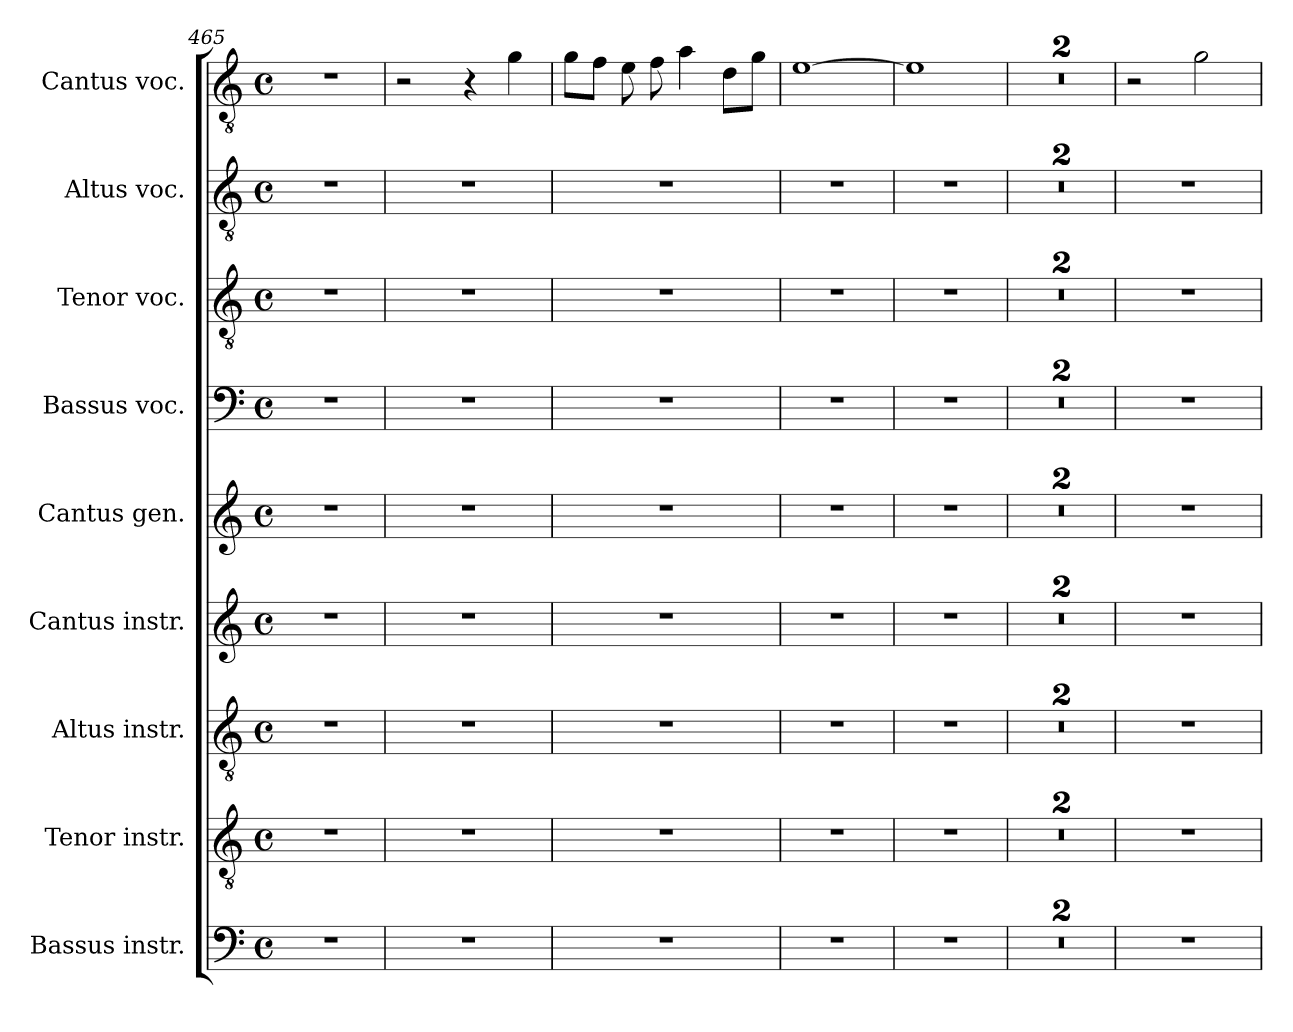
**kern	**kern	**kern	**kern	**kern	**kern	**kern	**kern	**kern
*part9	*part8	*part7	*part6	*part5	*part4	*part3	*part2	*part1
*staff9	*staff8	*staff7	*staff6	*staff5	*staff4	*staff3	*staff2	*staff1
*I"Bassus instr.	*I"Tenor instr.	*I"Altus instr.	*I"Cantus instr.	*I"Cantus gen.	*I"Bassus voc.	*I"Tenor voc.	*I"Altus voc.	*I"Cantus voc.
*clefF4	*clefGv2	*clefGv2	*clefG2	*clefG2	*clefF4	*clefGv2	*clefGv2	*clefGv2
*k[]	*k[]	*k[]	*k[]	*k[]	*k[]	*k[]	*k[]	*k[]
*C:	*C:	*C:	*C:	*C:	*C:	*C:	*C:	*C:
*M4/4	*M4/4	*M4/4	*M4/4	*M4/4	*M4/4	*M4/4	*M4/4	*M4/4
*met(c)	*met(c)	*met(c)	*met(c)	*met(c)	*met(c)	*met(c)	*met(c)	*met(c)
=465	=465	=465	=465	=465	=465	=465	=465	=465
1r	1r	1r	1r	1r	1r	1r	1r	1r
=466	=466	=466	=466	=466	=466	=466	=466	=466
1r	1r	1r	1r	1r	1r	1r	1r	2r
.	.	.	.	.	.	.	.	4r
.	.	.	.	.	.	.	.	4g\
!!LO:LB:g=z
=467	=467	=467	=467	=467	=467	=467	=467	=467
1r	1r	1r	1r	1r	1r	1r	1r	8g\L
.	.	.	.	.	.	.	.	8f\J
.	.	.	.	.	.	.	.	8e\
.	.	.	.	.	.	.	.	8f\
.	.	.	.	.	.	.	.	4a\
.	.	.	.	.	.	.	.	8d\L
.	.	.	.	.	.	.	.	8g\J
=468	=468	=468	=468	=468	=468	=468	=468	=468
1r	1r	1r	1r	1r	1r	1r	1r	[>1e
=469	=469	=469	=469	=469	=469	=469	=469	=469
1r	1r	1r	1r	1r	1r	1r	1r	1e]
=470	=470	=470	=470	=470	=470	=470	=470	=470
1r	1r	1r	1r	1r	1r	1r	1r	1r
=471	=471	=471	=471	=471	=471	=471	=471	=471
1r	1r	1r	1r	1r	1r	1r	1r	1r
=472	=472	=472	=472	=472	=472	=472	=472	=472
1r	1r	1r	1r	1r	1r	1r	1r	2r
.	.	.	.	.	.	.	.	2g\
=	=	=	=	=	=	=	=	=
*-	*-	*-	*-	*-	*-	*-	*-	*-
